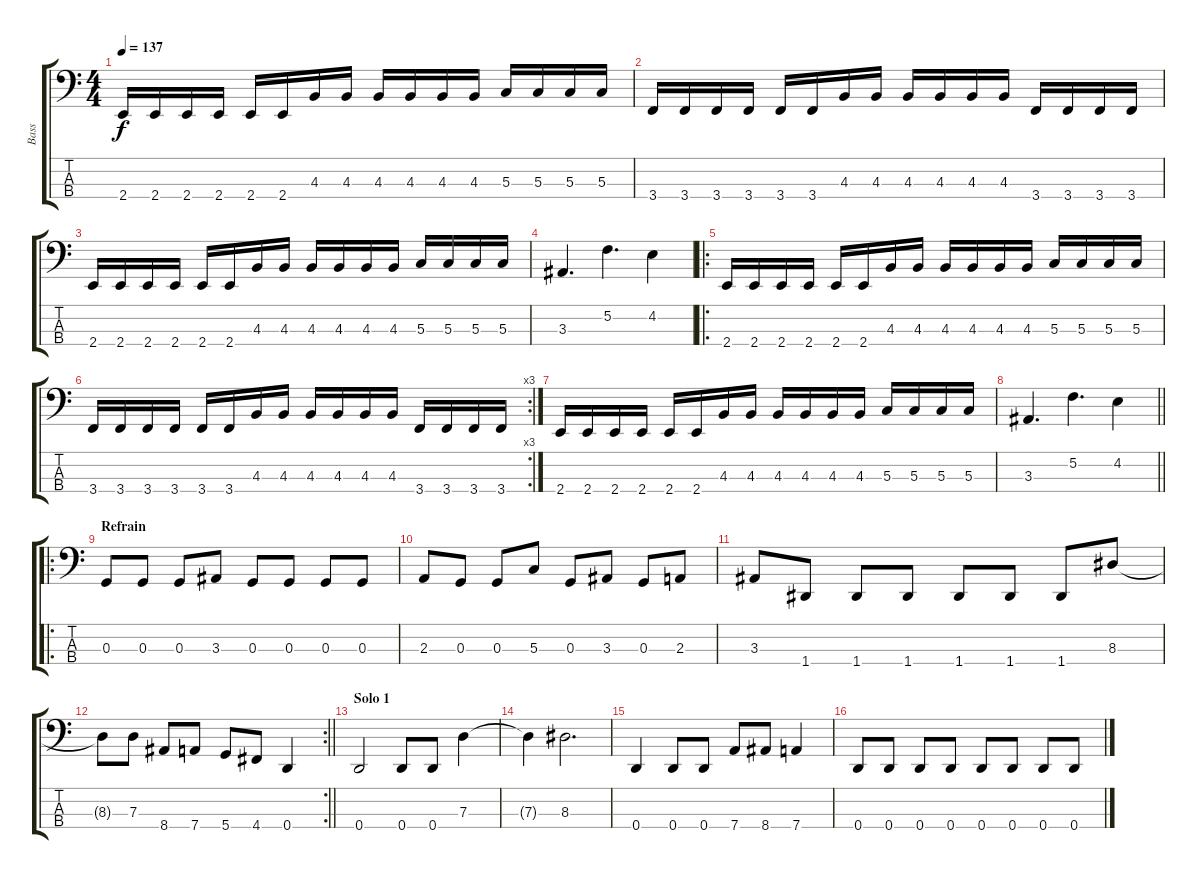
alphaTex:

\track ("Bass" "Bass") {instrument electricbasspick}
\staff {score tabs}
\tuning (F2 C2 G1 D1) {hide}
\ts (4 4)
\tempo 137
\clef f4
\ks c
2.4.16{dy f} 2.4.16 2.4.16 2.4.16 2.4.16 2.4.16 4.3.16 4.3.16 4.3.16 4.3.16 4.3.16 4.3.16 5.3.16 5.3.16 5.3.16 5.3.16 |
3.4.16 3.4.16 3.4.16 3.4.16 3.4.16 3.4.16 4.3.16 4.3.16 4.3.16 4.3.16 4.3.16 4.3.16 3.4.16 3.4.16 3.4.16 3.4.16 |
2.4.16 2.4.16 2.4.16 2.4.16 2.4.16 2.4.16 4.3.16 4.3.16 4.3.16 4.3.16 4.3.16 4.3.16 5.3.16 5.3.16 5.3.16 5.3.16 |
3.3.4{d} 5.2.4{d} 4.2.4 |
\ro
2.4.16 2.4.16 2.4.16 2.4.16 2.4.16 2.4.16 4.3.16 4.3.16 4.3.16 4.3.16 4.3.16 4.3.16 5.3.16 5.3.16 5.3.16 5.3.16 |
\rc 3
3.4.16 3.4.16 3.4.16 3.4.16 3.4.16 3.4.16 4.3.16 4.3.16 4.3.16 4.3.16 4.3.16 4.3.16 3.4.16 3.4.16 3.4.16 3.4.16 |
2.4.16 2.4.16 2.4.16 2.4.16 2.4.16 2.4.16 4.3.16 4.3.16 4.3.16 4.3.16 4.3.16 4.3.16 5.3.16 5.3.16 5.3.16 5.3.16 |
\barLineRight lightlight
3.3.4{d} 5.2.4{d} 4.2.4 |
\ro
\section ("" "Refrain")
0.3.8 0.3.8 0.3.8 3.3.8 0.3.8 0.3.8 0.3.8 0.3.8 |
2.3.8 0.3.8 0.3.8 5.3.8 0.3.8 3.3.8 0.3.8 2.3.8 |
3.3.8 1.4.8 1.4.8 1.4.8 1.4.8 1.4.8 1.4.8 8.3.8 |
\rc 2
\barLineRight lightlight
8.3{t}.8 7.3.8 8.4.8 7.4.8 5.4.8 4.4.8 0.4.4 |
\section ("" "Solo 1")
0.4.2 0.4.8 0.4.8 7.3.4 |
7.3{t}.4 8.3.2{d} |
0.4.4 0.4.8 0.4.8 7.4.8 8.4.8 7.4.4 |
0.4.8 0.4.8 0.4.8 0.4.8 0.4.8 0.4.8 0.4.8 0.4.8
